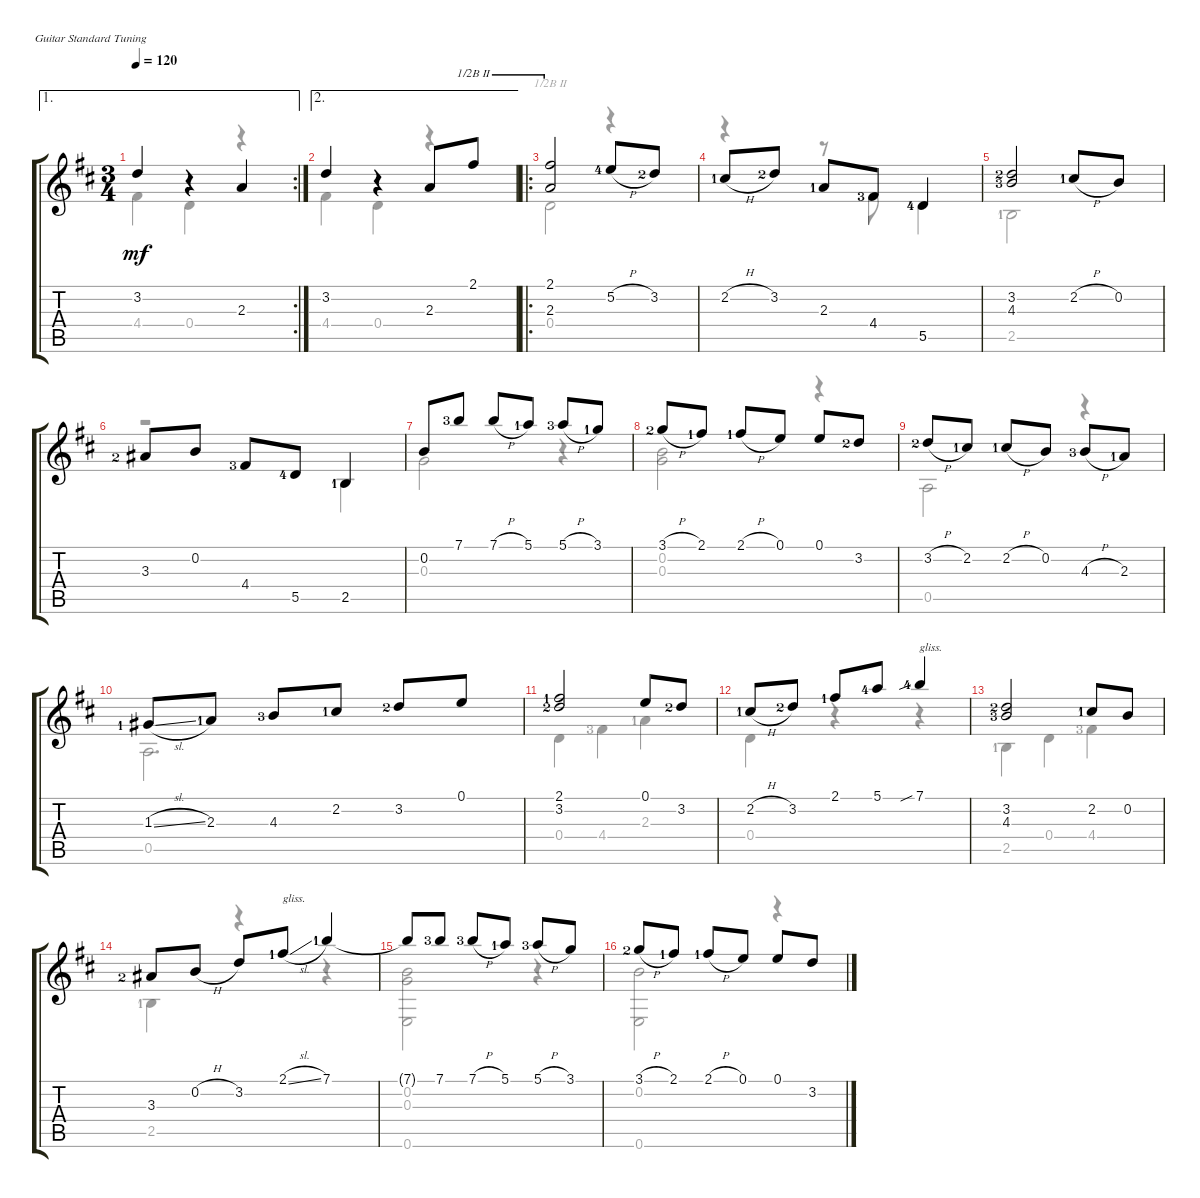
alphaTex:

\defaultSystemsLayout 4
\bracketExtendMode groupsimilarinstruments
\firstSystemTrackNameOrientation horizontal
\otherSystemsTrackNameOrientation horizontal
\track "" {instrument acousticguitarsteel}
\staff {score tabs}
\tuning (E4 B3 G3 D3 A2 E2)
\voice
\ae 1
\rc 2
\ts (3 4)
\tempo 120
\clef g2
\ks d
3.2.4{dy mf} r.4 2.3.4 |
\ae 2
3.2.4 r.4 2.3.8 2.1.8{barre (2 half)} |
\ro
(2.1 2.3).2{barre (2 half)} 5.2{h lf 5}.8 3.2{lf 3}.8 |
2.2{h lf 2}.8 3.2{lf 3}.8 2.3{lf 2}.8 4.4{lf 4}.8 5.5{lf 5}.4 |
(3.2{lf 3} 4.3{lf 4}).2 2.2{h lf 2}.8 0.2.8 |
3.3{lf 3}.8 0.2.8 4.4{lf 4}.8 5.5{lf 5}.8 2.5{lf 2}.4 |
0.2.8 7.1{lf 4}.8 7.1{h}.8 5.1{lf 2}.8 5.1{h lf 4}.8 3.1{lf 2}.8 |
3.1{h lf 3}.8 2.1{lf 2}.8 2.1{h lf 2}.8 0.1.8 0.1.8 3.2{lf 3}.8 |
3.2{h lf 3}.8 2.2{lf 2}.8 2.2{h lf 2}.8 0.2.8 4.3{h lf 4}.8 2.3{lf 2}.8 |
1.3{sl lf 2}.8 2.3{lf 2}.8 4.3{lf 4}.8 2.2{lf 2}.8 3.2{lf 3}.8 0.1.8 |
(2.1{lf 2} 3.2{lf 3}).2 0.1.8 3.2{lf 3}.8 |
2.2{h lf 2}.8 3.2{lf 3}.8 2.1{lf 2}.8 5.1{lf 5}.8 7.1{sib lf 5}.4{txt "gliss."} |
(3.2{lf 3} 4.3{lf 4}).2 2.2{lf 2}.8 0.2.8 |
3.3{lf 3}.8 0.2{h}.8 3.2.8 2.1{sl lf 2}.8{txt "gliss."} 7.1{lf 2}.4 |
7.1{t}.8 7.1{lf 4}.8 7.1{h lf 4}.8 5.1{lf 2}.8 5.1{h lf 4}.8 3.1.8 |
3.1{h lf 3}.8 2.1{lf 2}.8 2.1{h lf 2}.8 0.1.8 0.1.8 3.2.8
\voice
\clef g2
\ottava regular
\simile none
\ks d
4.4.4{dy mf} 0.4.4 r.4 |
4.4.4 0.4.4 r.4 |
0.4.2{barre (2 half)} r.4 |
r.4 r.8 4.4{lf 4}.8 5.5{lf 5}.4 |
2.5{lf 2}.2 |
r.2 2.5{lf 2}.4 |
0.3.2 r.4 |
(0.2 0.3).2 r.4 |
0.5.2 r.4 |
0.5.2{d} |
0.4.4 4.4{lf 4}.4 2.3{lf 2}.4 |
0.4.4 r.4 r.4 |
2.5{lf 2}.4 0.4.4 4.4{lf 4}.4 |
2.5{lf 2}.4 r.4 r.4 |
(0.2 0.3 0.6).2 r.4 |
(0.2 0.6).2 r.4
